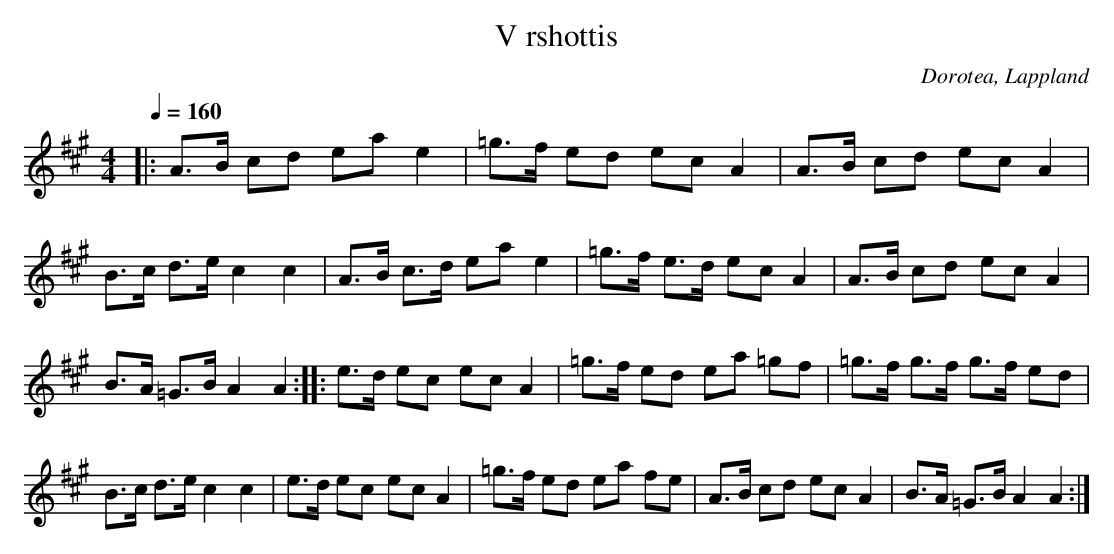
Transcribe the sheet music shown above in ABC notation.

X:1
T:V rshottis
O:Dorotea, Lappland
M:4/4
L:1/16
Q:1/4=160
K:A
|: A3B c2d2 e2a2 e4 | =g3f e2d2 e2c2 A4 | A3B c2d2 e2c2 A4 |B3c d3e c4 c4  | A3B c3d e2a2 e4 | =g3f e3d e2c2 A4 | A3B c2d2 e2c2 A4 |B3A =G3B A4 A4:||:  e3d e2c2  e2c2 A4 | =g3f e2d2 e2a2 =g2f2 | =g3f g3f g3f e2d2 |B3c d3e c4 c4  |e3d e2c2 e2c2 A4 | =g3f e2d2 e2a2 f2e2 |A3B c2d2 e2c2 A4  |B3A =G3B A4 A4 :|
